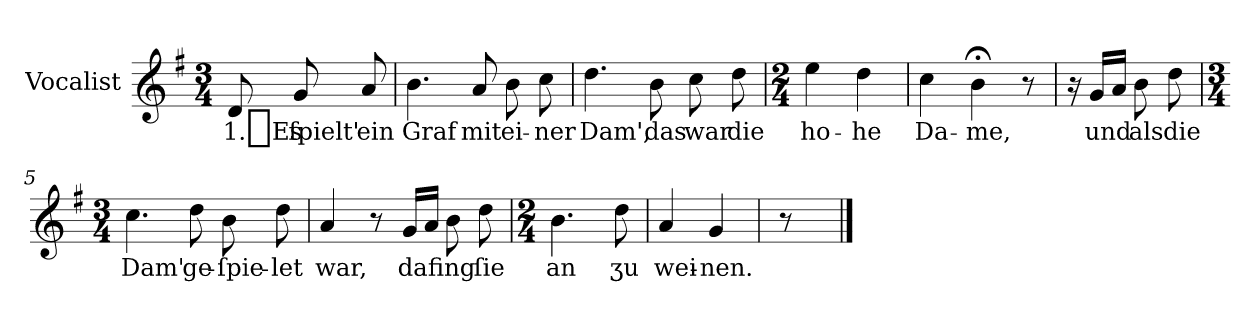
**kern	**text
*part1	*part1
*staff1	*staff1
*I"Vocalist	*
*k[f#]	*
*G:	*
*M3/4	*
=	=
8d	1._Es
8g	ſpielt'
8a	ein
=1	=1
4.b	Graf
8a	mit
8b	ei-
8cc	-ner
=2	=2
4.dd	Dam',
8b	das
8cc	war
8dd	die
=3	=3
*M2/4	*
4ee	ho-
4dd	-he
=	=
4cc	Da-
4b;<	-me,
8r	.
=	=
16r	.
16gLL	und
16aJJ	.
8b	als
8dd	die
=5	=5
*M3/4	*
4.cc	Dam'
8dd	ge-
8b	-ſpie-
8dd	-let
=6	=6
4a	war,
8r	.
16gLL	da
16aJJ	.
8b	fing
8dd	ſie
=7	=7
*M2/4	*
4.b	an
8dd	ʒu
=	=
4a	wei-
4g	-nen.
=	=
8r	.
==	==
*-	*-
